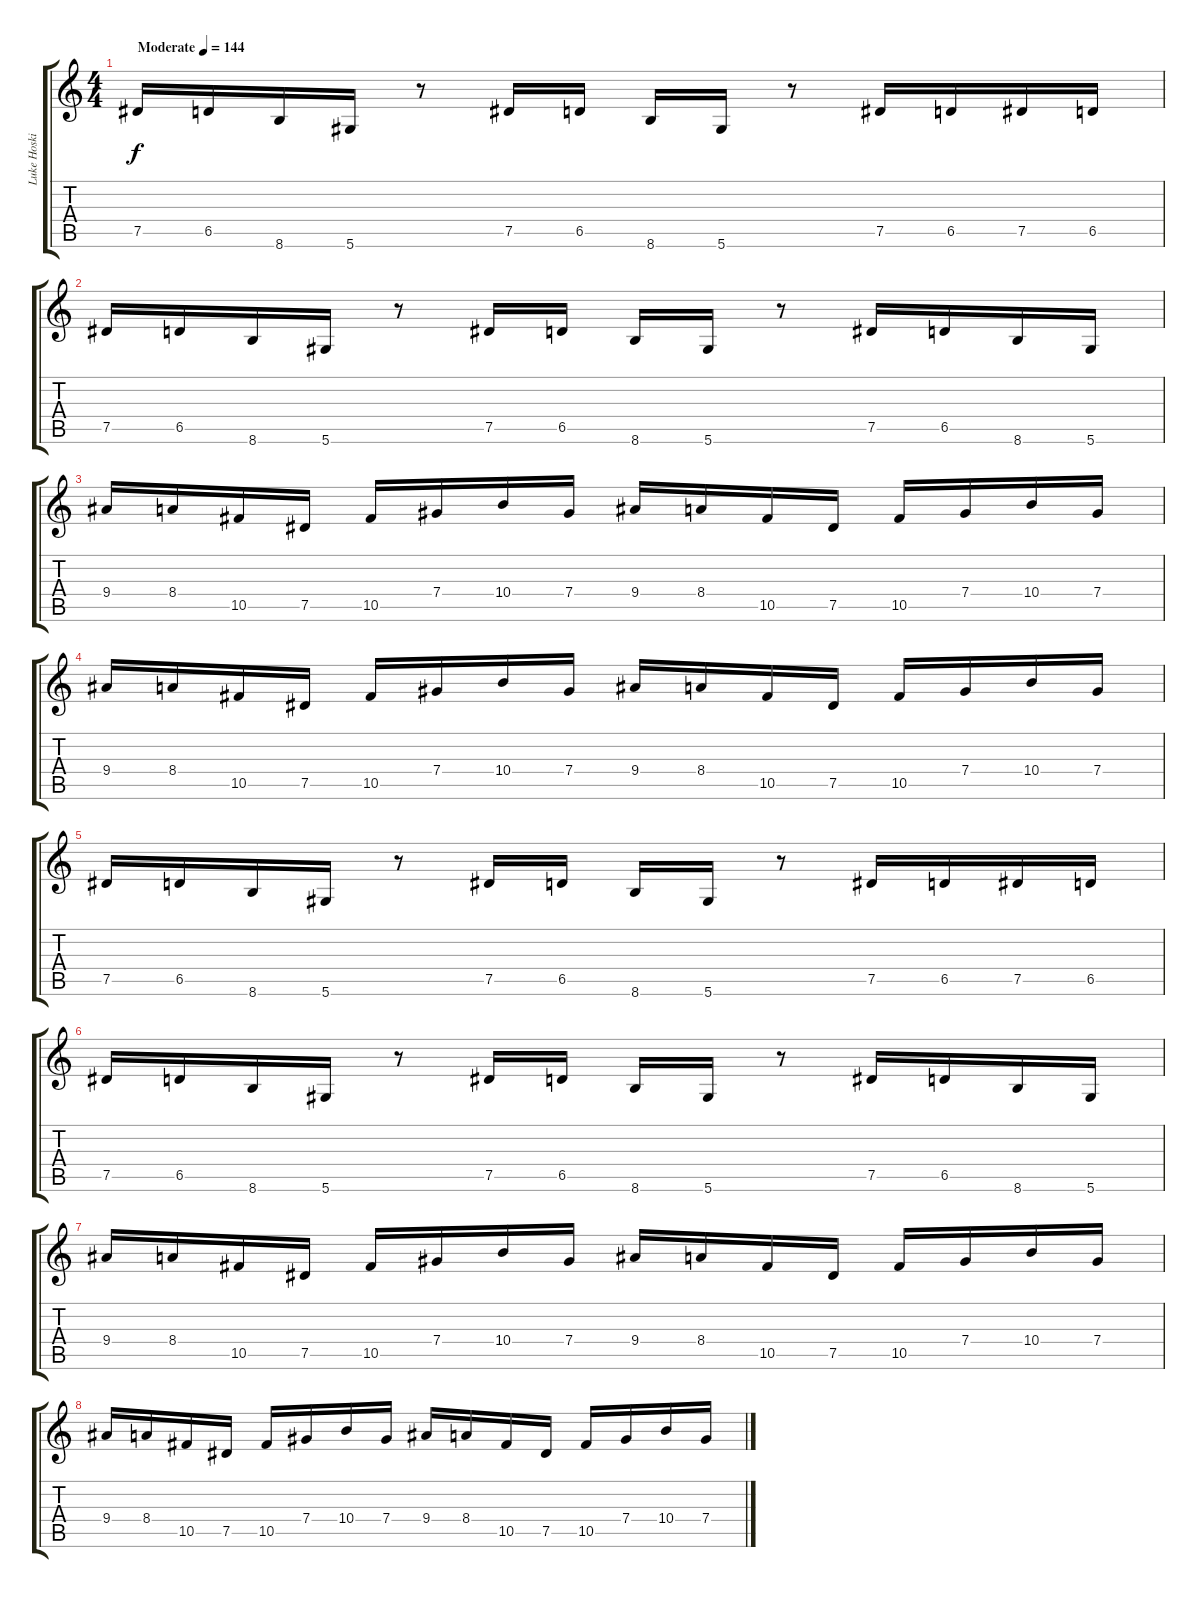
\track ("Luke Hoskin" "Luke Hoski") {instrument overdrivenguitar}
\staff {score tabs}
\tuning (Eb4 Bb3 Gb3 Db3 Ab2 Eb2) {hide}
\ts (4 4)
\tempo (144 "Moderate")
\clef g2
\ks c
7.5.16{dy f instrument overdrivenguitar} 6.5.16 8.6.16 5.6.16 r.8 7.5.16 6.5.16 8.6.16 5.6.16 r.8 7.5.16 6.5.16 7.5.16 6.5.16 |
7.5.16 6.5.16 8.6.16 5.6.16 r.8 7.5.16 6.5.16 8.6.16 5.6.16 r.8 7.5.16 6.5.16 8.6.16 5.6.16 |
9.4.16 8.4.16 10.5.16 7.5.16 10.5.16 7.4.16 10.4.16 7.4.16 9.4.16 8.4.16 10.5.16 7.5.16 10.5.16 7.4.16 10.4.16 7.4.16 |
9.4.16 8.4.16 10.5.16 7.5.16 10.5.16 7.4.16 10.4.16 7.4.16 9.4.16 8.4.16 10.5.16 7.5.16 10.5.16 7.4.16 10.4.16 7.4.16 |
7.5.16 6.5.16 8.6.16 5.6.16 r.8 7.5.16 6.5.16 8.6.16 5.6.16 r.8 7.5.16 6.5.16 7.5.16 6.5.16 |
7.5.16 6.5.16 8.6.16 5.6.16 r.8 7.5.16 6.5.16 8.6.16 5.6.16 r.8 7.5.16 6.5.16 8.6.16 5.6.16 |
9.4.16 8.4.16 10.5.16 7.5.16 10.5.16 7.4.16 10.4.16 7.4.16 9.4.16 8.4.16 10.5.16 7.5.16 10.5.16 7.4.16 10.4.16 7.4.16 |
9.4.16 8.4.16 10.5.16 7.5.16 10.5.16 7.4.16 10.4.16 7.4.16 9.4.16 8.4.16 10.5.16 7.5.16 10.5.16 7.4.16 10.4.16 7.4.16
